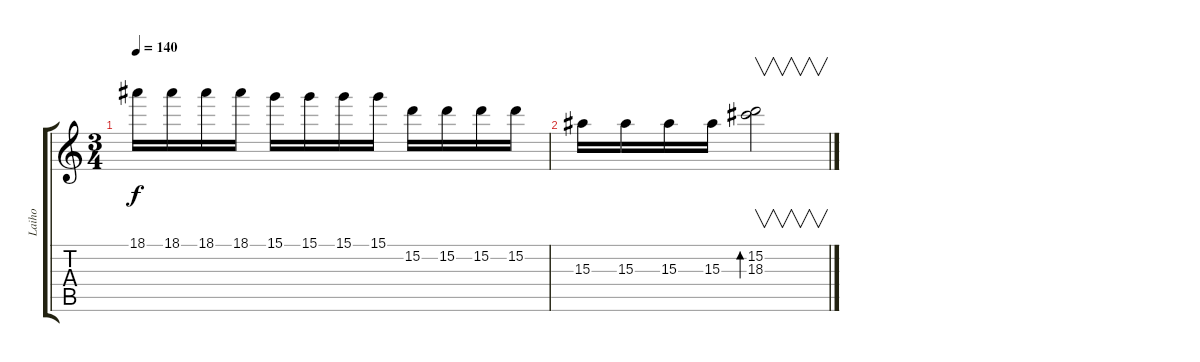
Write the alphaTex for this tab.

\track ("Laiho" "Laiho") {instrument overdrivenguitar}
\staff {score tabs}
\tuning (E4 B3 G3 D3 A2 E2) {hide}
\ts (3 4)
\tempo 140
\clef g2
\ks c
18.1.16{dy f} 18.1.16 18.1.16 18.1.16 15.1.16 15.1.16 15.1.16 15.1.16 15.2.16 15.2.16 15.2.16 15.2.16 |
15.3.16 15.3.16 15.3.16 15.3.16 (15.2 18.3).2{v bd 60}
